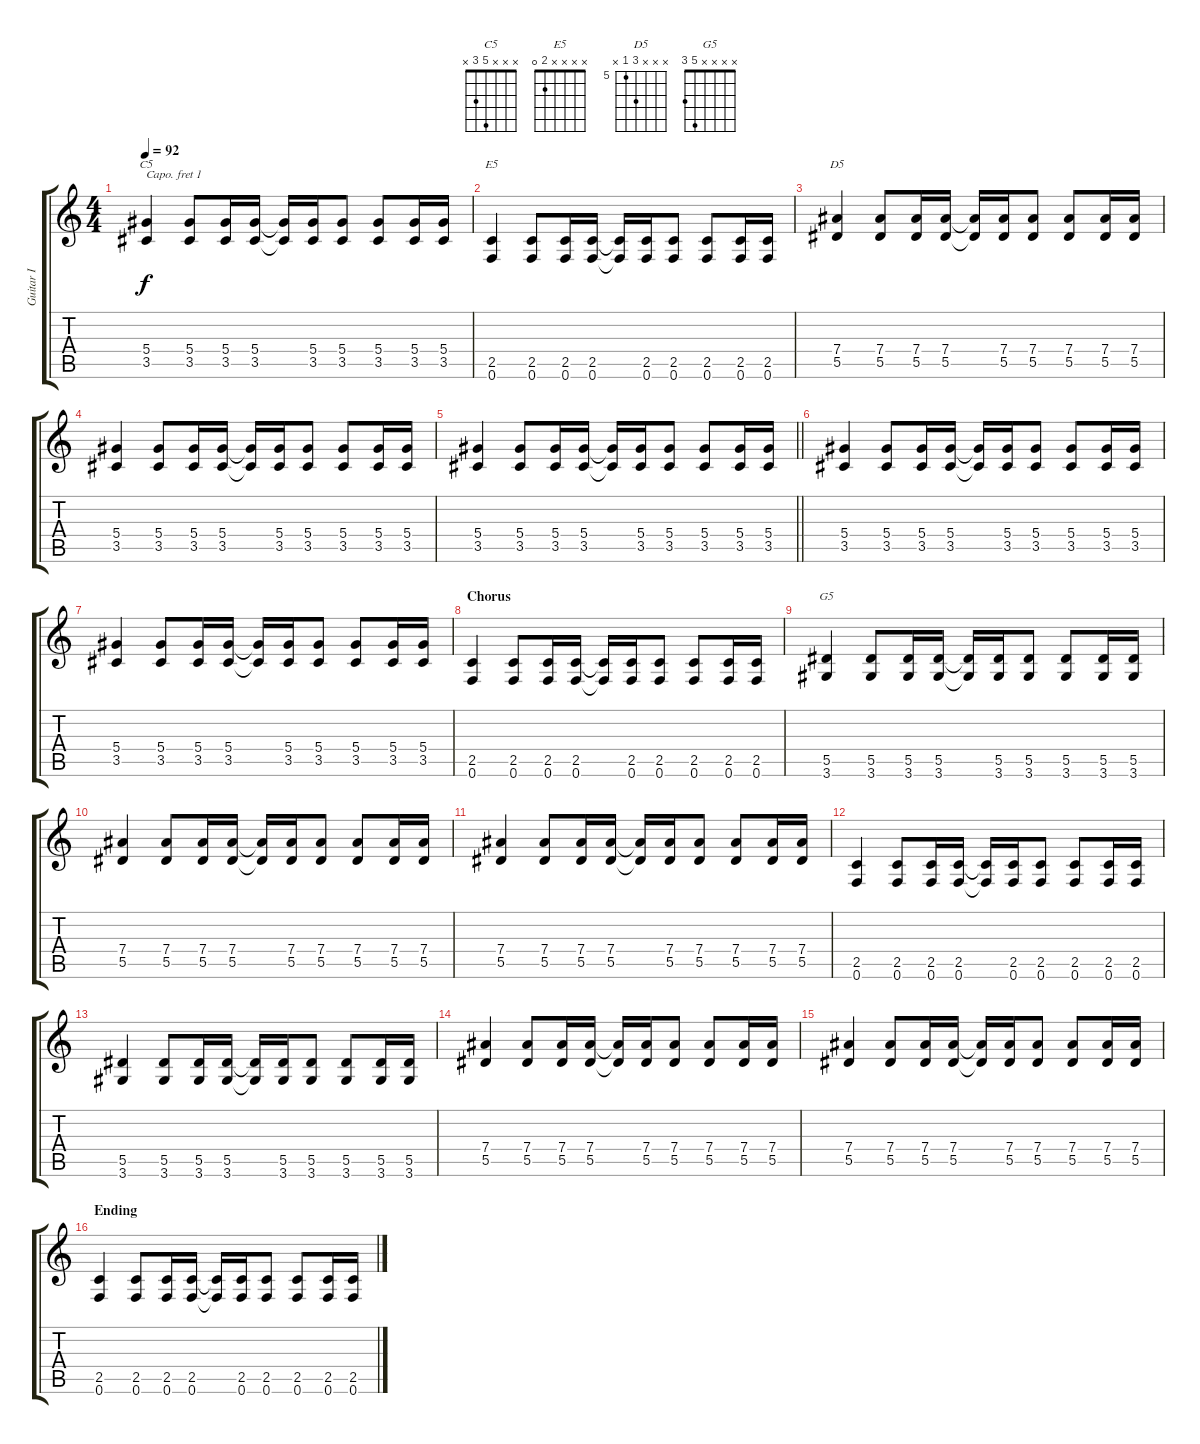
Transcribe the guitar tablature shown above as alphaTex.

\track ("Guitar I" "Guitar I") {instrument electricguitarjazz}
\staff {score tabs}
\capo 1
\tuning (E4 B3 G3 D3 A2 E2) {hide}
\chord ("C5" x x x 5 3 x)
\chord ("E5" x x x x 2 0)
\chord ("D5" x x x 7 5 x) {firstfret 5}
\chord ("G5" x x x x 5 3)
\ts (4 4)
\tempo 92
\clef g2
\ks c
(5.4 3.5).4{ch "C5" dy f} (5.4 3.5).8 (5.4 3.5).16 (5.4 3.5).16 (5.4{t} 3.5{t}).16 (5.4 3.5).16 (5.4 3.5).8 (5.4 3.5).8 (5.4 3.5).16 (5.4 3.5).16 |
(2.5 0.6).4{ch "E5"} (2.5 0.6).8 (2.5 0.6).16 (2.5 0.6).16 (2.5{t} 0.6{t}).16 (2.5 0.6).16 (2.5 0.6).8 (2.5 0.6).8 (2.5 0.6).16 (2.5 0.6).16 |
(7.4 5.5).4{ch "D5"} (7.4 5.5).8 (7.4 5.5).16 (7.4 5.5).16 (7.4{t} 5.5{t}).16 (7.4 5.5).16 (7.4 5.5).8 (7.4 5.5).8 (7.4 5.5).16 (7.4 5.5).16 |
(5.4 3.5).4 (5.4 3.5).8 (5.4 3.5).16 (5.4 3.5).16 (5.4{t} 3.5{t}).16 (5.4 3.5).16 (5.4 3.5).8 (5.4 3.5).8 (5.4 3.5).16 (5.4 3.5).16 |
\barLineRight lightlight
(5.4 3.5).4 (5.4 3.5).8 (5.4 3.5).16 (5.4 3.5).16 (5.4{t} 3.5{t}).16 (5.4 3.5).16 (5.4 3.5).8 (5.4 3.5).8 (5.4 3.5).16 (5.4 3.5).16 |
(5.4 3.5).4 (5.4 3.5).8 (5.4 3.5).16 (5.4 3.5).16 (5.4{t} 3.5{t}).16 (5.4 3.5).16 (5.4 3.5).8 (5.4 3.5).8 (5.4 3.5).16 (5.4 3.5).16 |
(5.4 3.5).4 (5.4 3.5).8 (5.4 3.5).16 (5.4 3.5).16 (5.4{t} 3.5{t}).16 (5.4 3.5).16 (5.4 3.5).8 (5.4 3.5).8 (5.4 3.5).16 (5.4 3.5).16 |
\section ("" "Chorus")
(2.5 0.6).4{instrument distortionguitar} (2.5 0.6).8 (2.5 0.6).16 (2.5 0.6).16 (2.5{t} 0.6{t}).16 (2.5 0.6).16 (2.5 0.6).8 (2.5 0.6).8 (2.5 0.6).16 (2.5 0.6).16 |
(5.5 3.6).4{ch "G5"} (5.5 3.6).8 (5.5 3.6).16 (5.5 3.6).16 (5.5{t} 3.6{t}).16 (5.5 3.6).16 (5.5 3.6).8 (5.5 3.6).8 (5.5 3.6).16 (5.5 3.6).16 |
(7.4 5.5).4 (7.4 5.5).8 (7.4 5.5).16 (7.4 5.5).16 (7.4{t} 5.5{t}).16 (7.4 5.5).16 (7.4 5.5).8 (7.4 5.5).8 (7.4 5.5).16 (7.4 5.5).16 |
(7.4 5.5).4 (7.4 5.5).8 (7.4 5.5).16 (7.4 5.5).16 (7.4{t} 5.5{t}).16 (7.4 5.5).16 (7.4 5.5).8 (7.4 5.5).8 (7.4 5.5).16 (7.4 5.5).16 |
(2.5 0.6).4 (2.5 0.6).8 (2.5 0.6).16 (2.5 0.6).16 (2.5{t} 0.6{t}).16 (2.5 0.6).16 (2.5 0.6).8 (2.5 0.6).8 (2.5 0.6).16 (2.5 0.6).16 |
(5.5 3.6).4 (5.5 3.6).8 (5.5 3.6).16 (5.5 3.6).16 (5.5{t} 3.6{t}).16 (5.5 3.6).16 (5.5 3.6).8 (5.5 3.6).8 (5.5 3.6).16 (5.5 3.6).16 |
(7.4 5.5).4 (7.4 5.5).8 (7.4 5.5).16 (7.4 5.5).16 (7.4{t} 5.5{t}).16 (7.4 5.5).16 (7.4 5.5).8 (7.4 5.5).8 (7.4 5.5).16 (7.4 5.5).16 |
(7.4 5.5).4 (7.4 5.5).8 (7.4 5.5).16 (7.4 5.5).16 (7.4{t} 5.5{t}).16 (7.4 5.5).16 (7.4 5.5).8 (7.4 5.5).8 (7.4 5.5).16 (7.4 5.5).16 |
\section ("" "Ending")
(2.5 0.6).4{instrument distortionguitar} (2.5 0.6).8 (2.5 0.6).16 (2.5 0.6).16 (2.5{t} 0.6{t}).16 (2.5 0.6).16 (2.5 0.6).8 (2.5 0.6).8 (2.5 0.6).16 (2.5 0.6).16
